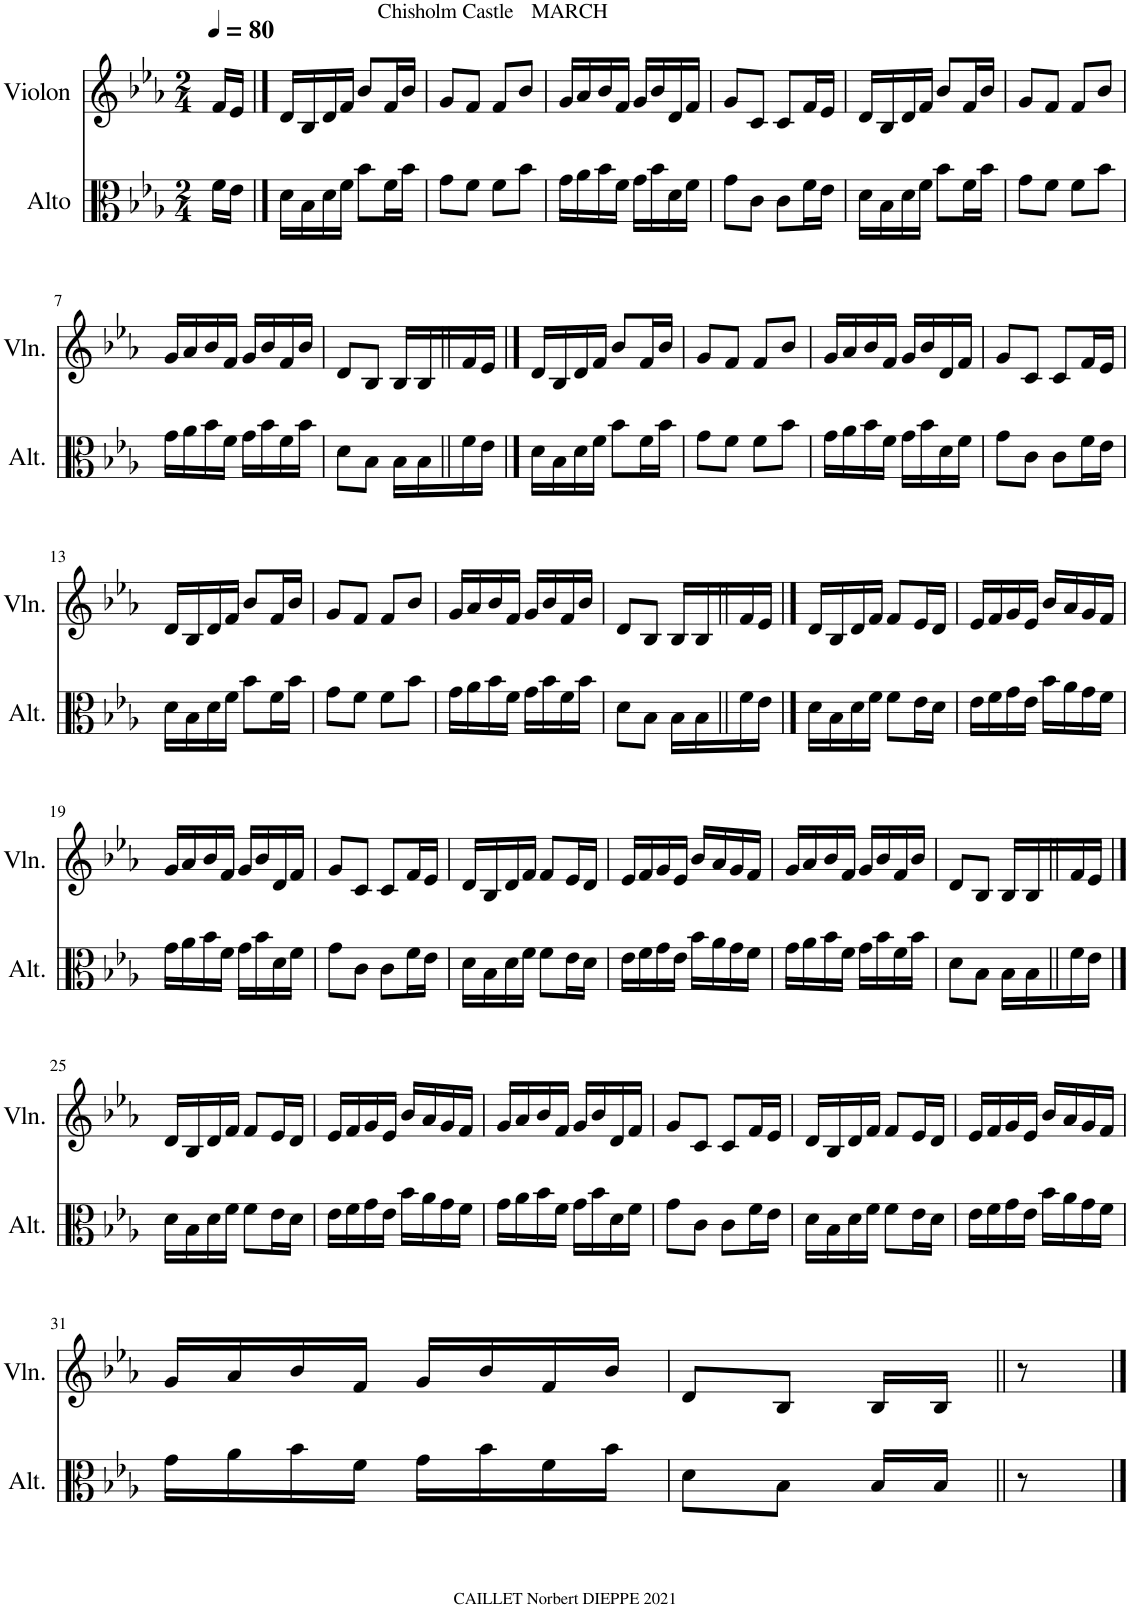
**kern	**kern
*part2	*part1
*staff2	*staff1
*I"Alto	*I"Violon
*I'Alt.	*I'Vln.
*clefC3	*clefG2
*k[b-e-a-]	*k[b-e-a-]
*M2/4	*M2/4
*MM80	*MM80
=	=
16f\LL	16f/LL
16e-\JJ	16e-/JJ
==1	==1
!	!LO:TX:a:t=Chisholm Castle
16d\LL	16d/LL
16B-\	16B-/
16d\	16d/
16f\JJ	16f/JJ
8b-\L	8b-/L
16f\L	16f/L
16b-\JJ	16b-/JJ
=2	=2
!	!LO:TX:a:t=MARCH
8g\L	8g/L
8f\J	8f/J
8f\L	8f/L
8b-\J	8b-/J
=3	=3
16g\LL	16g/LL
16a-\	16a-/
16b-\	16b-/
16f\JJ	16f/JJ
16g\LL	16g/LL
16b-\	16b-/
16d\	16d/
16f\JJ	16f/JJ
=4	=4
8g\L	8g/L
8c\J	8c/J
8c\L	8c/L
16f\L	16f/L
16e-\JJ	16e-/JJ
=5	=5
16d\LL	16d/LL
16B-\	16B-/
16d\	16d/
16f\JJ	16f/JJ
8b-\L	8b-/L
16f\L	16f/L
16b-\JJ	16b-/JJ
=6	=6
8g\L	8g/L
8f\J	8f/J
8f\L	8f/L
8b-\J	8b-/J
!!LO:LB:g=z
=7	=7
16g\LL	16g/LL
16a-\	16a-/
16b-\	16b-/
16f\JJ	16f/JJ
16g\LL	16g/LL
16b-\	16b-/
16f\	16f/
16b-\JJ	16b-/JJ
=8	=8
8d\L	8d/L
8B-\J	8B-/J
16B-\LL	16B-/LL
16B-\	16B-/
16f\	16f/
16e-\JJ	16e-/JJ
==9	==9
16d\LL	16d/LL
16B-\	16B-/
16d\	16d/
16f\JJ	16f/JJ
8b-\L	8b-/L
16f\L	16f/L
16b-\JJ	16b-/JJ
=10	=10
8g\L	8g/L
8f\J	8f/J
8f\L	8f/L
8b-\J	8b-/J
=11	=11
16g\LL	16g/LL
16a-\	16a-/
16b-\	16b-/
16f\JJ	16f/JJ
16g\LL	16g/LL
16b-\	16b-/
16d\	16d/
16f\JJ	16f/JJ
=12	=12
8g\L	8g/L
8c\J	8c/J
8c\L	8c/L
16f\L	16f/L
16e-\JJ	16e-/JJ
!!LO:LB:g=z
=13	=13
16d\LL	16d/LL
16B-\	16B-/
16d\	16d/
16f\JJ	16f/JJ
8b-\L	8b-/L
16f\L	16f/L
16b-\JJ	16b-/JJ
=14	=14
8g\L	8g/L
8f\J	8f/J
8f\L	8f/L
8b-\J	8b-/J
=15	=15
16g\LL	16g/LL
16a-\	16a-/
16b-\	16b-/
16f\JJ	16f/JJ
16g\LL	16g/LL
16b-\	16b-/
16f\	16f/
16b-\JJ	16b-/JJ
=16	=16
8d\L	8d/L
8B-\J	8B-/J
16B-\LL	16B-/LL
16B-\	16B-/
16f\	16f/
16e-\JJ	16e-/JJ
==17	==17
16d\LL	16d/LL
16B-\	16B-/
16d\	16d/
16f\JJ	16f/JJ
8f\L	8f/L
16e-\L	16e-/L
16d\JJ	16d/JJ
=18	=18
16e-\LL	16e-/LL
16f\	16f/
16g\	16g/
16e-\JJ	16e-/JJ
16b-\LL	16b-/LL
16a-\	16a-/
16g\	16g/
16f\JJ	16f/JJ
!!LO:LB:g=z
=19	=19
16g\LL	16g/LL
16a-\	16a-/
16b-\	16b-/
16f\JJ	16f/JJ
16g\LL	16g/LL
16b-\	16b-/
16d\	16d/
16f\JJ	16f/JJ
=20	=20
8g\L	8g/L
8c\J	8c/J
8c\L	8c/L
16f\L	16f/L
16e-\JJ	16e-/JJ
=21	=21
16d\LL	16d/LL
16B-\	16B-/
16d\	16d/
16f\JJ	16f/JJ
8f\L	8f/L
16e-\L	16e-/L
16d\JJ	16d/JJ
=22	=22
16e-\LL	16e-/LL
16f\	16f/
16g\	16g/
16e-\JJ	16e-/JJ
16b-\LL	16b-/LL
16a-\	16a-/
16g\	16g/
16f\JJ	16f/JJ
=23	=23
16g\LL	16g/LL
16a-\	16a-/
16b-\	16b-/
16f\JJ	16f/JJ
16g\LL	16g/LL
16b-\	16b-/
16f\	16f/
16b-\JJ	16b-/JJ
=24	=24
8d\L	8d/L
8B-\J	8B-/J
16B-\LL	16B-/LL
16B-\	16B-/
16f\	16f/
16e-\JJ	16e-/JJ
!!LO:LB:g=z
==25	==25
16d\LL	16d/LL
16B-\	16B-/
16d\	16d/
16f\JJ	16f/JJ
8f\L	8f/L
16e-\L	16e-/L
16d\JJ	16d/JJ
=26	=26
16e-\LL	16e-/LL
16f\	16f/
16g\	16g/
16e-\JJ	16e-/JJ
16b-\LL	16b-/LL
16a-\	16a-/
16g\	16g/
16f\JJ	16f/JJ
=27	=27
16g\LL	16g/LL
16a-\	16a-/
16b-\	16b-/
16f\JJ	16f/JJ
16g\LL	16g/LL
16b-\	16b-/
16d\	16d/
16f\JJ	16f/JJ
=28	=28
8g\L	8g/L
8c\J	8c/J
8c\L	8c/L
16f\L	16f/L
16e-\JJ	16e-/JJ
=29	=29
16d\LL	16d/LL
16B-\	16B-/
16d\	16d/
16f\JJ	16f/JJ
8f\L	8f/L
16e-\L	16e-/L
16d\JJ	16d/JJ
=30	=30
16e-\LL	16e-/LL
16f\	16f/
16g\	16g/
16e-\JJ	16e-/JJ
16b-\LL	16b-/LL
16a-\	16a-/
16g\	16g/
16f\JJ	16f/JJ
!!LO:LB:g=z
=31	=31
16g\LL	16g/LL
16a-\	16a-/
16b-\	16b-/
16f\JJ	16f/JJ
16g\LL	16g/LL
16b-\	16b-/
16f\	16f/
16b-\JJ	16b-/JJ
=32	=32
8d\L	8d/L
8B-\J	8B-/J
16B-/LL	16B-/LL
16B-/JJ	16B-/JJ
8r	8r
==	==
*-	*-
